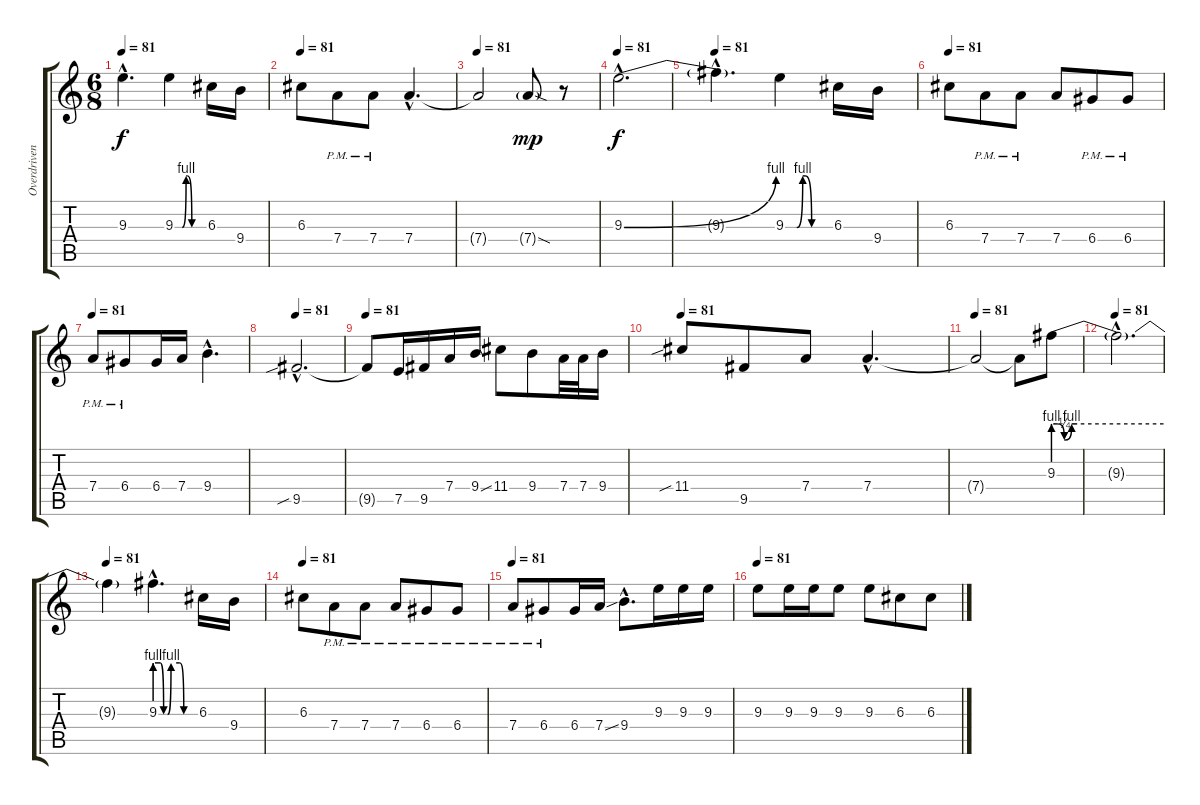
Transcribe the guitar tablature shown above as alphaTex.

\track ("Overdriven Guitar I" "Overdriven") {instrument overdrivenguitar}
\staff {score tabs}
\tuning (E4 B3 G3 D3 A2 E2) {hide}
\ts (6 8)
\tempo 81
\clef g2
\ks c
9.3{hac t}.4{d dy f} 9.3{be (custom 0 0 15 0 23 4 26 4 35 0 60 0)}.4 6.3.16 9.4.16 |
\tempo 81
6.3.8 7.4{pm}.8 7.4{pm}.8 7.4{hac}.4{d} |
\tempo 81
7.4{t}.2 7.4{sod g}.8{dy mp} r.8 |
\tempo 81
9.3{be (bend 0 0 60 4) hac}.2{d dy f} |
\tempo 81
9.3{hac t}.4{d} 9.3{be (custom 0 0 15 0 23 4 26 4 35 0 60 0)}.4 6.3.16 9.4.16 |
\tempo 81
6.3.8 7.4{pm}.8 7.4{pm}.8 7.4.8 6.4{pm}.8 6.4{pm}.8 |
\tempo 81
7.4{pm}.8 6.4{pm}.8 6.4.16 7.4.16 9.4{hac}.4{d} |
\tempo 81
9.5{sib hac}.2{d} |
\tempo 81
9.5{t}.8 7.5.16 9.5.16 7.4.16 9.4{ss}.16 11.4.8 9.4.8 7.4.32 7.4.32 9.4.16 |
\tempo 81
11.4{sib}.8 9.5.8 7.4.8 7.4{hac}.4{d} |
\tempo 81
7.4{t}.2 7.4{t}.8 9.3{be (custom 0 4 2 4 6 1 10 4 13 4 60 4)}.8 |
\tempo 81
9.3{hac t}.2{d} |
\tempo 81
9.3{t}.4 9.3{be (custom 0 4 8 4 13 0 19 0 24 4 37 4 43 0 60 0) hac}.4{d} 6.3.16 9.4.16 |
\tempo 81
6.3.8 7.4{pm}.8 7.4{pm}.8 7.4{pm}.8 6.4{pm}.8 6.4{pm}.8 |
\tempo 81
7.4{pm}.8 6.4{pm}.8 6.4.16 7.4{ss}.16 9.4{hac}.8{d} 9.3.16 9.3.16 9.3.16 |
\tempo 81
9.3.8 9.3.16 9.3.16 9.3.8 9.3.8 6.3.8 6.3{ss}.8
